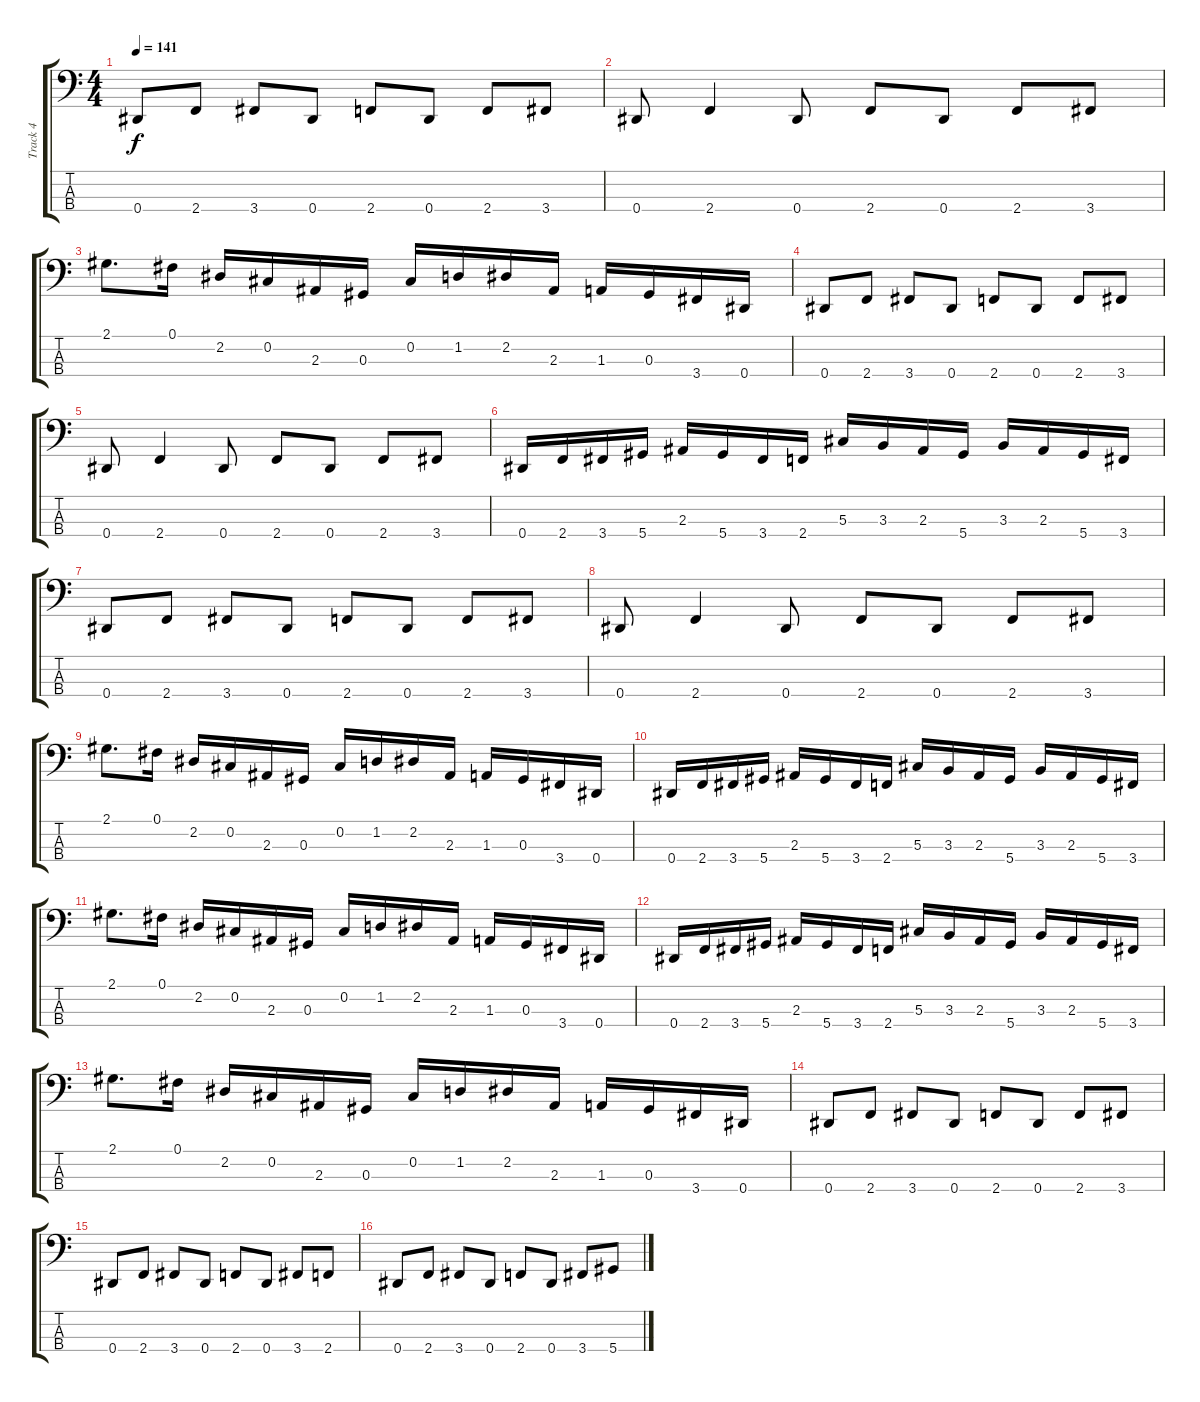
\track ("Track 4" "Track 4") {instrument electricbassfinger}
\staff {score tabs}
\tuning (Gb2 Db2 Ab1 Eb1) {hide}
\ts (4 4)
\tempo 141
\clef f4
\ks c
0.4.8{dy f} 2.4.8 3.4.8 0.4.8 2.4.8 0.4.8 2.4.8 3.4.8 |
0.4.8 2.4.4 0.4.8 2.4.8 0.4.8 2.4.8 3.4.8 |
2.1.8{d} 0.1.16 2.2.16 0.2.16 2.3.16 0.3.16 0.2.16 1.2.16 2.2.16 2.3.16 1.3.16 0.3.16 3.4.16 0.4.16 |
0.4.8 2.4.8 3.4.8 0.4.8 2.4.8 0.4.8 2.4.8 3.4.8 |
0.4.8 2.4.4 0.4.8 2.4.8 0.4.8 2.4.8 3.4.8 |
0.4.16 2.4.16 3.4.16 5.4.16 2.3.16 5.4.16 3.4.16 2.4.16 5.3.16 3.3.16 2.3.16 5.4.16 3.3.16 2.3.16 5.4.16 3.4.16 |
0.4.8 2.4.8 3.4.8 0.4.8 2.4.8 0.4.8 2.4.8 3.4.8 |
0.4.8 2.4.4 0.4.8 2.4.8 0.4.8 2.4.8 3.4.8 |
2.1.8{d} 0.1.16 2.2.16 0.2.16 2.3.16 0.3.16 0.2.16 1.2.16 2.2.16 2.3.16 1.3.16 0.3.16 3.4.16 0.4.16 |
0.4.16 2.4.16 3.4.16 5.4.16 2.3.16 5.4.16 3.4.16 2.4.16 5.3.16 3.3.16 2.3.16 5.4.16 3.3.16 2.3.16 5.4.16 3.4.16 |
2.1.8{d} 0.1.16 2.2.16 0.2.16 2.3.16 0.3.16 0.2.16 1.2.16 2.2.16 2.3.16 1.3.16 0.3.16 3.4.16 0.4.16 |
0.4.16 2.4.16 3.4.16 5.4.16 2.3.16 5.4.16 3.4.16 2.4.16 5.3.16 3.3.16 2.3.16 5.4.16 3.3.16 2.3.16 5.4.16 3.4.16 |
2.1.8{d} 0.1.16 2.2.16 0.2.16 2.3.16 0.3.16 0.2.16 1.2.16 2.2.16 2.3.16 1.3.16 0.3.16 3.4.16 0.4.16 |
0.4.8 2.4.8 3.4.8 0.4.8 2.4.8 0.4.8 2.4.8 3.4.8 |
0.4.8 2.4.8 3.4.8 0.4.8 2.4.8 0.4.8 3.4.8 2.4.8 |
0.4.8 2.4.8 3.4.8 0.4.8 2.4.8 0.4.8 3.4.8 5.4.8
